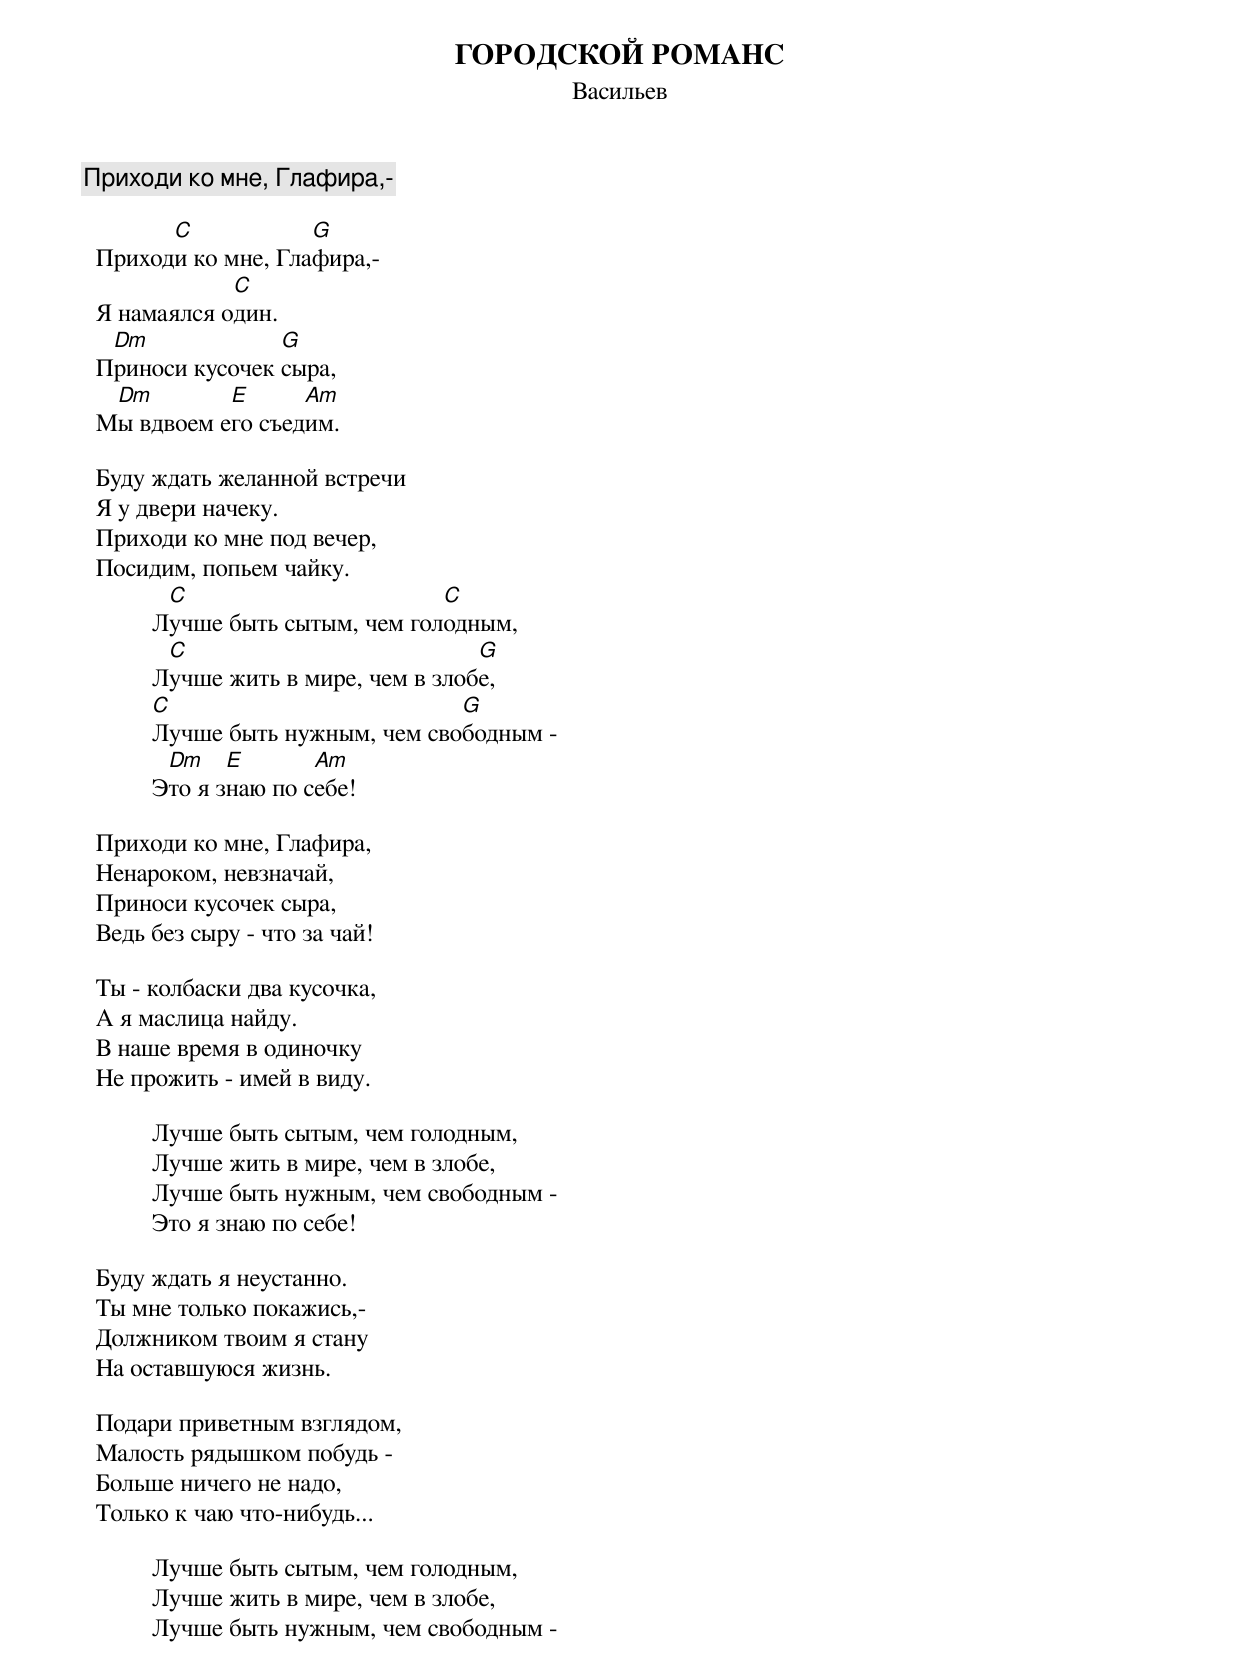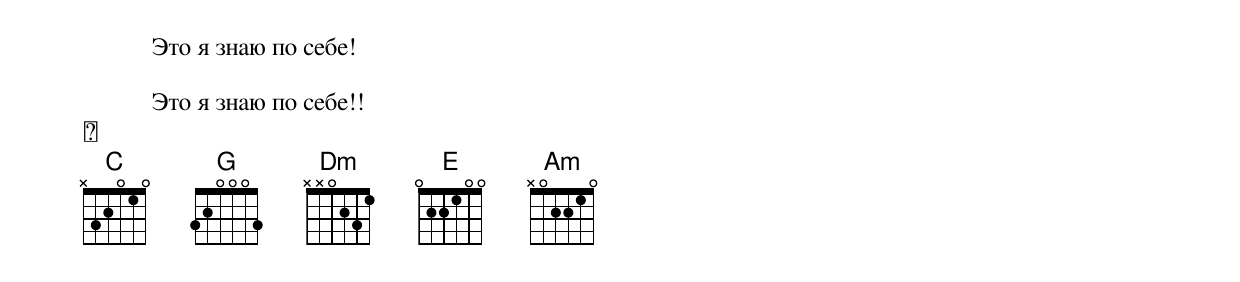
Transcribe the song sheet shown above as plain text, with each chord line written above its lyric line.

ГОРОДСКОЙ РОМАНС
Васильев
Приходи ко мне, Глафира,-

        C            G
  Приходи ко мне, Глафира,-
              C
  Я намаялся один.
   Dm             G
  Приноси кусочек сыра,
   Dm        E      Am
  Мы вдвоем его съедим.

  Буду ждать желанной встречи
  Я у двери начеку.
  Приходи ко мне под вечер,
  Посидим, попьем чайку.
            C                       C
           Лучше быть сытым, чем голодным,
            C                           G
           Лучше жить в мире, чем в злобе,
           C                         G
           Лучше быть нужным, чем свободным -
            Dm    E       Am
           Это я знаю по себе!

  Приходи ко мне, Глафира,
  Ненароком, невзначай,
  Приноси кусочек сыра,
  Ведь без сыру - что за чай!

  Ты - колбаски два кусочка,
  А я маслица найду.
  В наше время в одиночку
  Не прожить - имей в виду.

           Лучше быть сытым, чем голодным,
           Лучше жить в мире, чем в злобе,
           Лучше быть нужным, чем свободным -
           Это я знаю по себе!

  Буду ждать я неустанно.
  Ты мне только покажись,-
  Должником твоим я стану
  На оставшуюся жизнь.

  Подари приветным взглядом,
  Малость рядышком побудь -
  Больше ничего не надо,
  Только к чаю что-нибудь...

           Лучше быть сытым, чем голодным,
           Лучше жить в мире, чем в злобе,
           Лучше быть нужным, чем свободным -
           Это я знаю по себе!

           Это я знаю по себе!!

